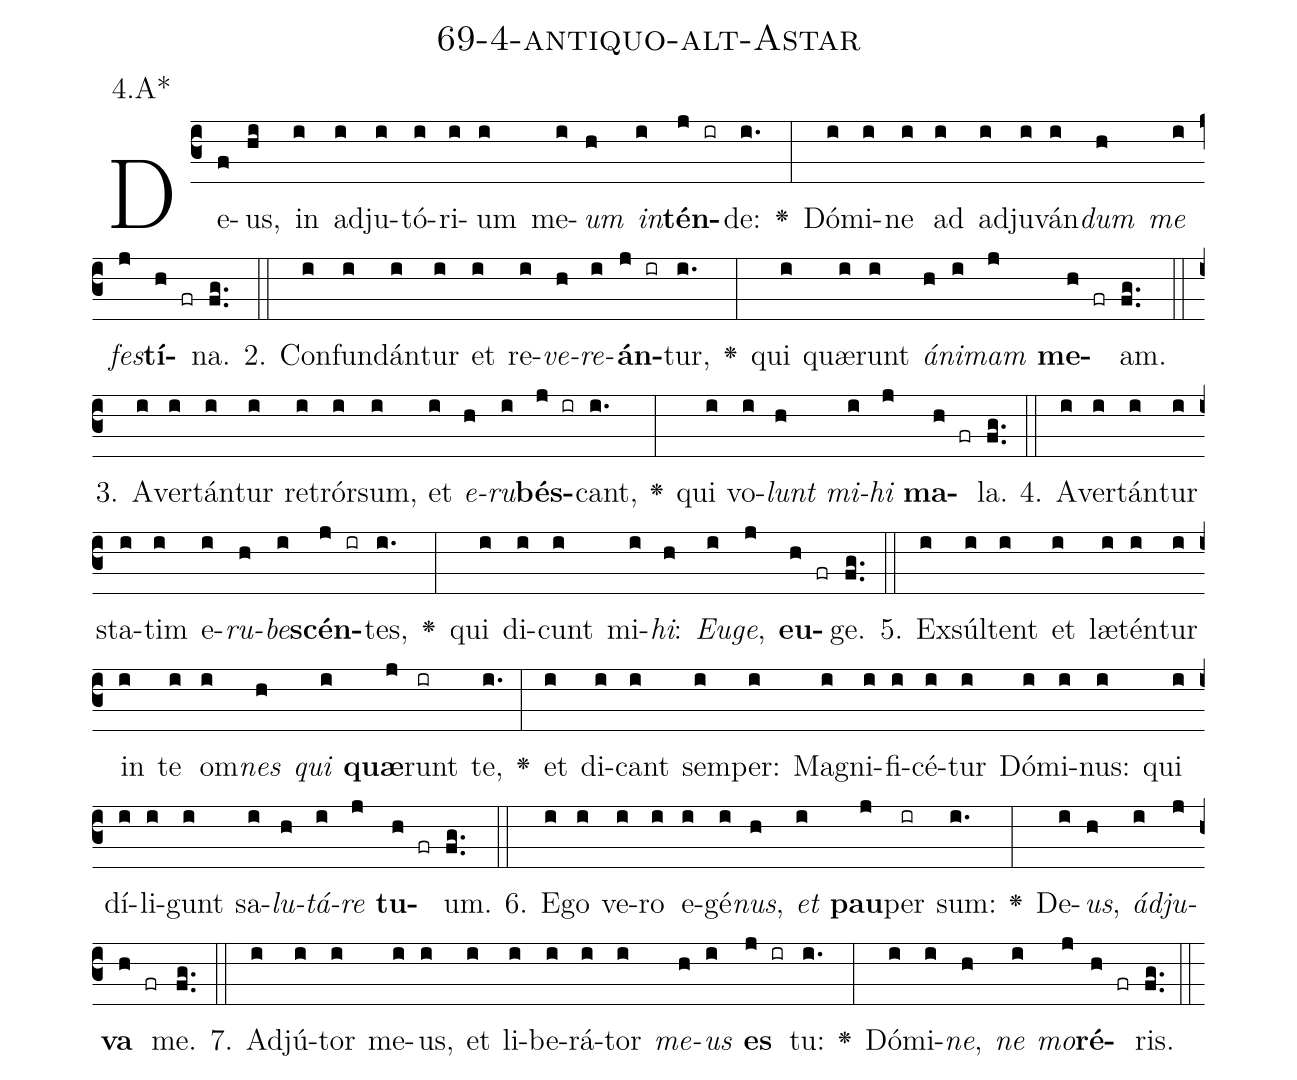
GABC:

name: 69-4-antiquo-alt-Astar;
annotation: 4.A*;
%%
(c3)De(f)us,(hi) in(i) ad(i)ju(i)tó(i)ri(i)um(i) me(i)<i>um</i>(h) <i>in</i>(i)<b>tén</b>(j ir)de:(i.) <v>\greheightstar</v>(:) Dó(i)mi(i)ne(i) ad(i) ad(i)ju(i)ván(i)<i>dum</i>(h) <i>me</i>(i) <i>fes</i>(j)<b>tí</b>(h fr)na.(fg..) (::)
2. Con(i)fun(i)dán(i)tur(i) et(i) re(i)<i>ve</i>(h)<i>re</i>(i)<b>án</b>(j ir)tur,(i.) <v>\greheightstar</v>(:) qui(i) quæ(i)runt(i) <i>á</i>(h)<i>ni</i>(i)<i>mam</i>(j) <b>me</b>(h fr)am.(fg..) (::)
3. A(i)ver(i)tán(i)tur(i) re(i)trór(i)sum,(i) et(i) <i>e</i>(h)<i>ru</i>(i)<b>bés</b>(j ir)cant,(i.) <v>\greheightstar</v>(:) qui(i) vo(i)<i>lunt</i>(h) <i>mi</i>(i)<i>hi</i>(j) <b>ma</b>(h fr)la.(fg..) (::)
4. A(i)ver(i)tán(i)tur(i) sta(i)tim(i) e(i)<i>ru</i>(h)<i>be</i>(i)<b>scén</b>(j ir)tes,(i.) <v>\greheightstar</v>(:) qui(i) di(i)cunt(i) mi(i)<i>hi</i>:(h) <i>Eu</i>(i)<i>ge</i>,(j) <b>eu</b>(h fr)ge.(fg..) (::)
5. Ex(i)súl(i)tent(i) et(i) læ(i)tén(i)tur(i) in(i) te(i) om(i)<i>nes</i>(h) <i>qui</i>(i) <b>quæ</b>(j)runt(ir) te,(i.) <v>\greheightstar</v>(:) et(i) di(i)cant(i) sem(i)per:(i) Ma(i)gni(i)fi(i)cé(i)tur(i) Dó(i)mi(i)nus:(i) qui(i) dí(i)li(i)gunt(i) sa(i)<i>lu</i>(h)<i>tá</i>(i)<i>re</i>(j) <b>tu</b>(h fr)um.(fg..) (::)
6. E(i)go(i) ve(i)ro(i) e(i)gé(i)<i>nus</i>,(h) <i>et</i>(i) <b>pau</b>(j)per(ir) sum:(i.) <v>\greheightstar</v>(:) De(i)<i>us</i>,(h) <i>ád</i>(i)<i>ju</i>(j)<b>va</b>(h fr) me.(fg..) (::)
7. Ad(i)jú(i)tor(i) me(i)us,(i) et(i) li(i)be(i)rá(i)tor(i) <i>me</i>(h)<i>us</i>(i) <b>es</b>(j ir) tu:(i.) <v>\greheightstar</v>(:) Dó(i)mi(i)<i>ne</i>,(h) <i>ne</i>(i) <i>mo</i>(j)<b>ré</b>(h fr)ris.(fg..) (::)
